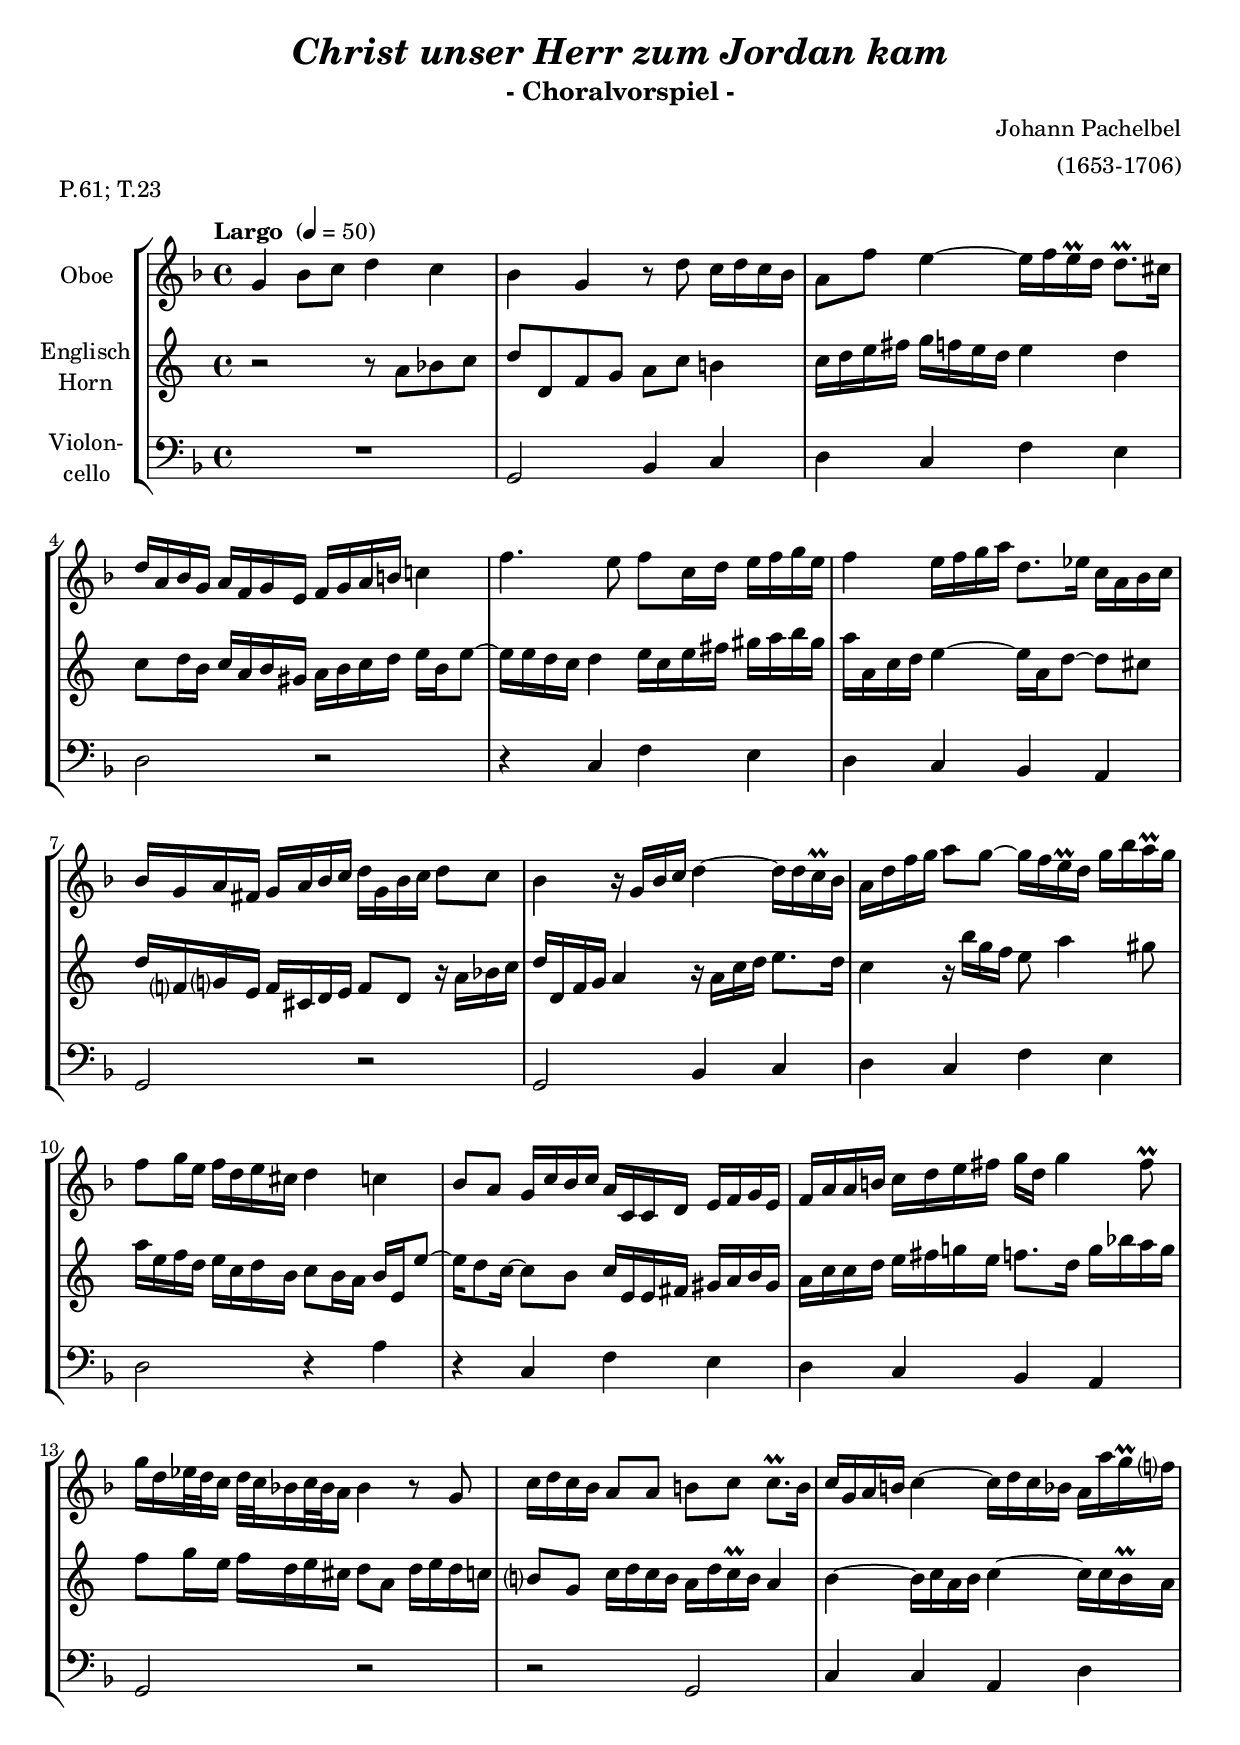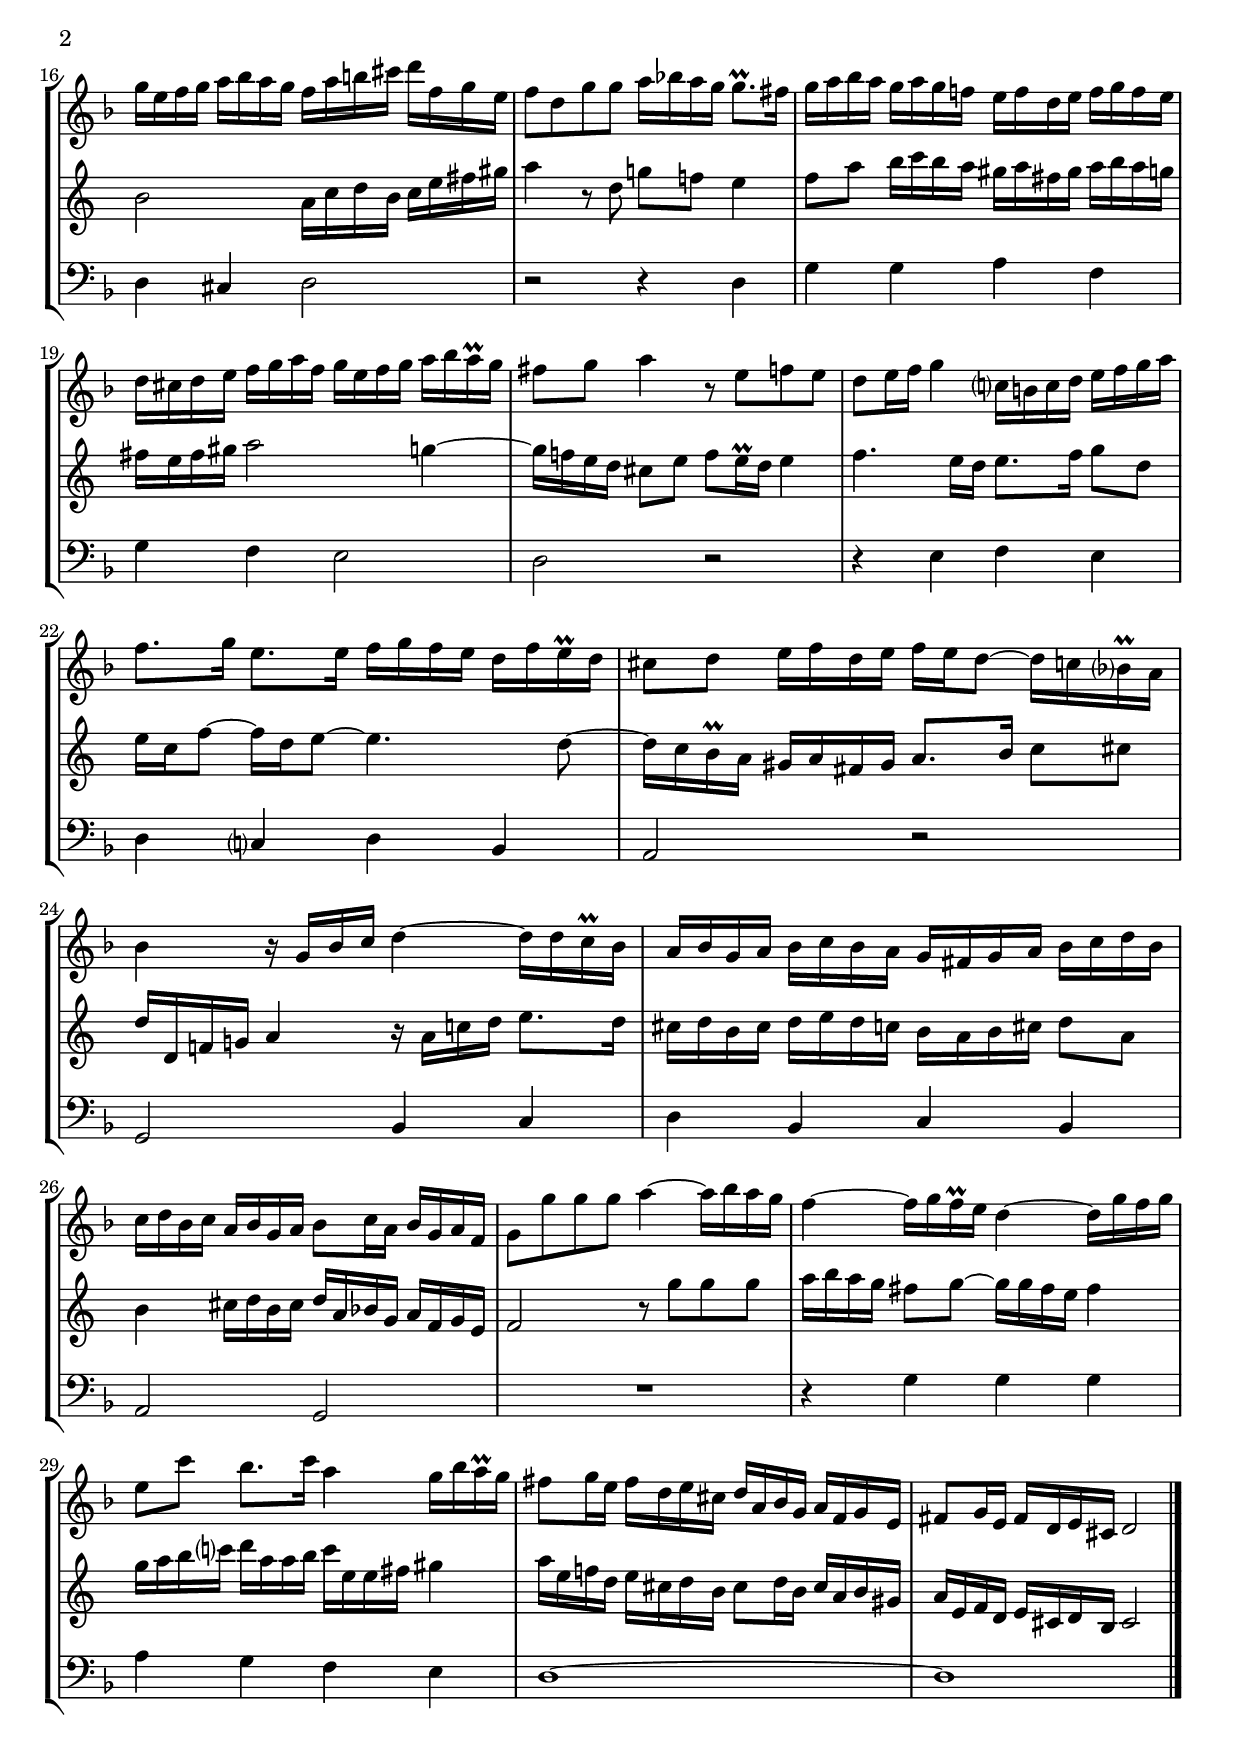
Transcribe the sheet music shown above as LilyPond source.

\version "2.18.2"
\include "deutsch.ly"
  
#(set-global-staff-size 20)

\header {
  title     = \markup \bold \italic "Christ unser Herr zum Jordan kam"
  subtitle  = "- Choralvorspiel -"
  composer  = "Johann Pachelbel"
  arranger  = "(1653-1706)"
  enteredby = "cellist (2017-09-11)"
  piece     = "P.61; T.23"
}

voiceconsts = {
  \key a \minor
  \time 4/4
  \clef "treble"
%  \numericTimeSignature
  \compressFullBarRests
  % Set default beaming for all staves
%  \set Timing.beamExceptions = #'()
%  \set Timing.baseMoment     = #(ly:make-moment 1 4)
%  \set Timing.beatStructure  = #'(1 1 1)
  \tempo "Largo " 4=50
}

mifl = "flute"
miob = "oboe"
mifh = "french horn"
mikl = "clarinet"
mist = "string ensemble 1"
miba = "cello"

va = \relative c' {
  \voiceconsts

  d4 f8 g a4 g
  f d r8 a' g16 a g f
  e8 c' h4~ h16 c h\prall a a8.\prall gis16
  a e f d e c d h c d e fis g!4

  c4. h8 c g16 a h c d h
  c4 h16 c d e a,8. b16 g e f g
  f d e cis d e f g a d, f g a8 g

  f4 r16 d f g a4~ a16 a g\prall f
  e a c d e8 d~ d16 c h\prall a d f e\prall d
  c8 d16 h c a h gis a4 g
  f8 e d16 g f g e g, g a h c d h

  c e e fis g a h cis d a d4 cis8\prall
  d16 a b32 a g16 a32 g f!16 g32 f e16 f4 r8 d
  g16 a g f e8 e fis g g8.\prall fis16
  g d e fis g4~ g16 a g f e e' d\prall c?

  d h c d e f e d c e fis gis a c, d h
  c8 a d d e16 f! e d d8.\prall cis16
  d e f e d e d c! h c a h c d c h
  a gis a h c d e c d h c d e f e\prall d

  cis8 d e4 r8 h c h
  a h16 c d4 g,?16 fis g a h c d e
  c8. d16 h8. h16 c d c h a c h\prall a
  gis8 a h16 c a h c h a8~ a16 g f?\prall e

  f4 r16 d f g a4~ a16 a g\prall f
  e f d e f g f e d cis d e f g a f
  g a f g e f d e f8 g16 e f d e c
  d8 d' d d e4~ e16 f e d

  c4~ c16 d c\prall h a4~ a16 d c d
  h8 g' f8. g16 e4 d16 f e\prall d
  cis8 d16 h cis a h gis a e f d e c d h
  cis8 d16 h cis a h gis a2 \bar "|."
}

\include "v2.ily"
vc = \relative c, {
  \voiceconsts
  \clef "bass"

  R1
  d2 f4 g
  a g c h
  a2 r

  r4 g c h
  a g f e
  d2 r

  d f4 g
  a g c h
  a2 r4 e'
  r g, c h

  a g f e
  d2 r
  r d
  g4 g e a

  a gis a2
  r r4 a
  d d e c
  d c h2

  a r
  r4 h c h
  a g? a f
  e2 r

  d f4 g
  a f g f
  e2 d
  R1

  r4 d' d d
  e d c h
  a1~
  a \bar "|."
}


music = \new StaffGroup <<
      \new Staff {
	\set Staff.midiInstrument = \miob
	\set Staff.instrumentName = \markup \center-column { "Oboe" }
	\transpose  a d' { \va }
      }

      \new Staff {
	\set Staff.midiInstrument = \mifh
	\set Staff.instrumentName = \markup \center-column { "Englisch" "Horn" }
	\transpose  a a' { \vb }
      }

      \new Staff {
	\set Staff.midiInstrument = \miba
	\set Staff.instrumentName = \markup \center-column { "Violon-" "cello" }
	\transpose  a d' { \vc }
      }
>>

\book {
  \score {
    \music
    \layout {}
  }

  \score {
    \unfoldRepeats \music

    \midi {
      \context {
        \Score
      }
    }
  }
}
